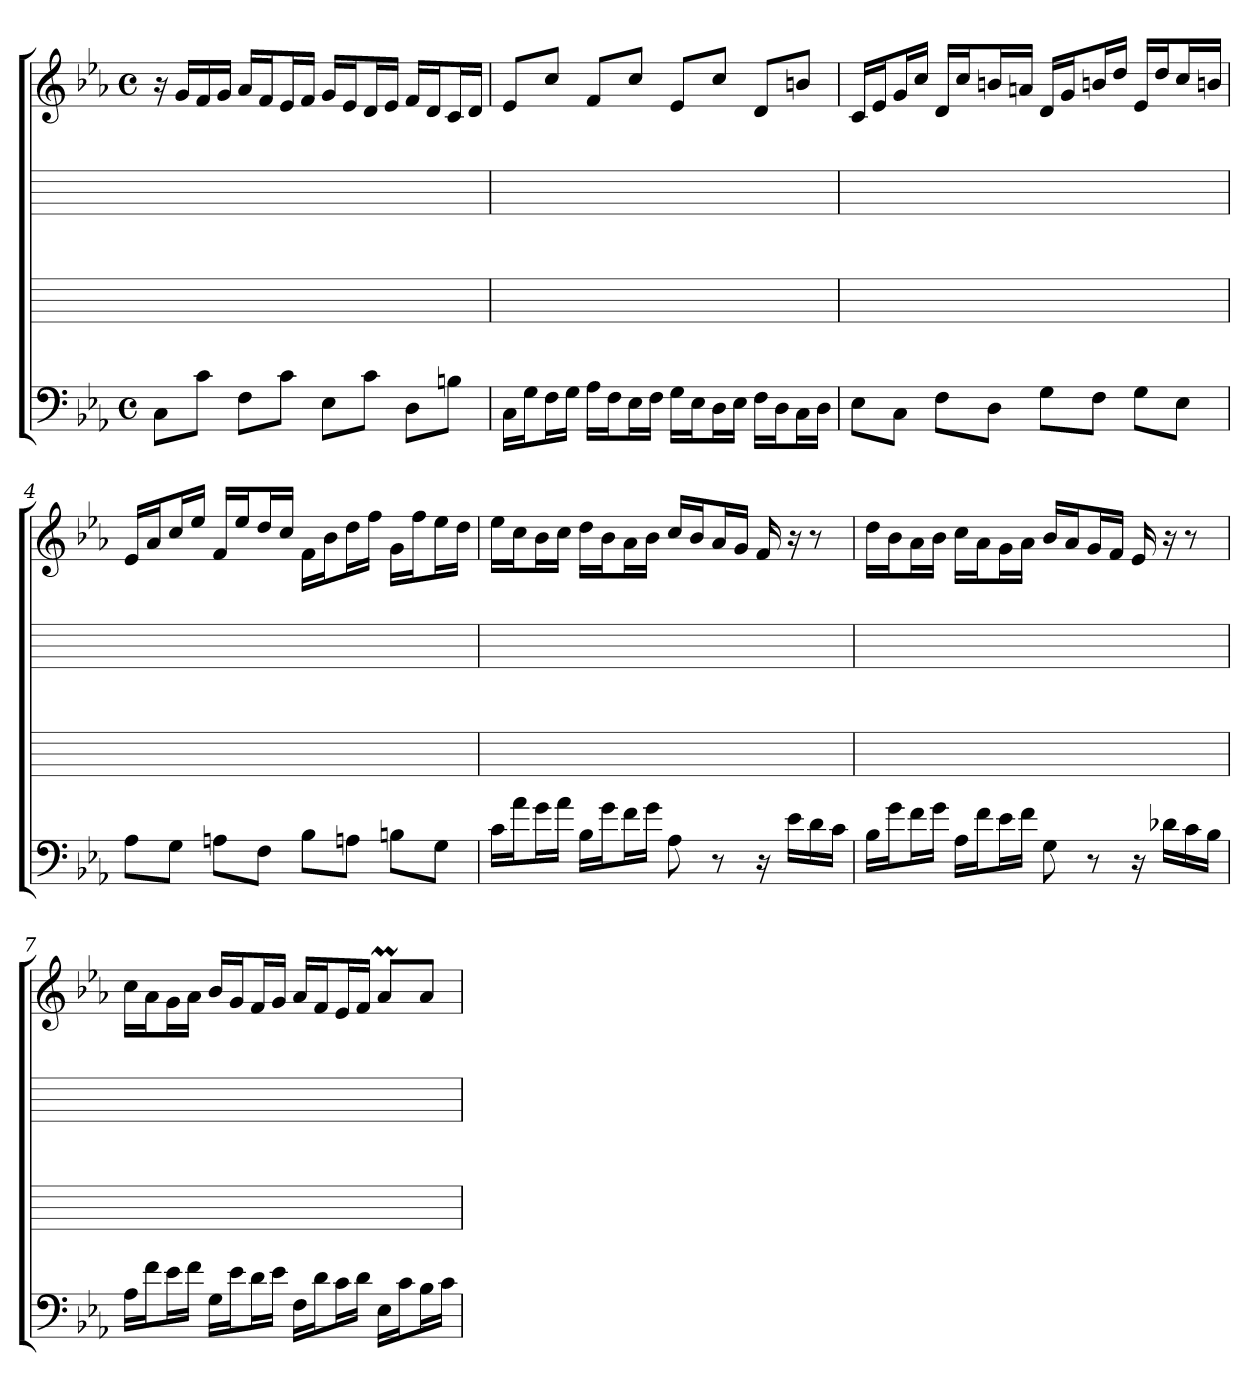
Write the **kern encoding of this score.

**kern	**kern	**kern	**kern
*part4	*part3	*part2	*part1
*staff4	*staff3	*staff2	*staff1
*clefF4	*	*	*clefG2
*k[b-e-a-]	*	*	*k[b-e-a-]
*c:	*	*	*c:
*M4/4	*	*	*M4/4
*met(c)	*	*	*met(c)
*MM70	*MM70	*MM70	*MM70
=1	=1	=1	=1
8C\L	1ryy	1ryy	16r
.	.	.	16g/LL
8c\J	.	.	16f/
.	.	.	16g/JJ
8F\L	.	.	16a-/LL
.	.	.	16f/J
8c\J	.	.	16e-/L
.	.	.	16f/JJ
8E-\L	.	.	16g/LL
.	.	.	16e-/J
8c\J	.	.	16d/L
.	.	.	16e-/JJ
8D\L	.	.	16f/LL
.	.	.	16d/J
8Bn\J	.	.	16c/L
.	.	.	16d/JJ
=2	=2	=2	=2
16C\LL	1ryy	1ryy	8e-/L
16G\J	.	.	.
16F\L	.	.	8cc/J
16G\JJ	.	.	.
16A-\LL	.	.	8f/L
16F\J	.	.	.
16E-\L	.	.	8cc/J
16F\JJ	.	.	.
16G\LL	.	.	8e-/L
16E-\J	.	.	.
16D\L	.	.	8cc/J
16E-\JJ	.	.	.
16F\LL	.	.	8d/L
16D\J	.	.	.
16C\L	.	.	8bn/J
16D\JJ	.	.	.
=3	=3	=3	=3
8E-\L	1ryy	1ryy	16c/LL
.	.	.	16e-/J
8C\J	.	.	16g/L
.	.	.	16cc/JJ
8F\L	.	.	16d/LL
.	.	.	16cc/J
8D\J	.	.	16bn/L
.	.	.	16an/JJ
8G\L	.	.	16d/LL
.	.	.	16g/J
8F\J	.	.	16bn/L
.	.	.	16dd/JJ
8G\L	.	.	16e-/LL
.	.	.	16dd/J
8E-\J	.	.	16cc/L
.	.	.	16bn/JJ
=4	=4	=4	=4
8A-\L	1ryy	1ryy	16e-/LL
.	.	.	16a-/J
8G\J	.	.	16cc/L
.	.	.	16ee-/JJ
8An\L	.	.	16f/LL
.	.	.	16ee-/J
8F\J	.	.	16dd/L
.	.	.	16cc/JJ
8B-\L	.	.	16f\LL
.	.	.	16b-\J
8An\J	.	.	16dd\L
.	.	.	16ff\JJ
8Bn\L	.	.	16g\LL
.	.	.	16ff\J
8G\J	.	.	16ee-\L
.	.	.	16dd\JJ
=5	=5	=5	=5
16c\LL	1ryy	1ryy	16ee-\LL
16a-\J	.	.	16cc\J
16g\L	.	.	16b-\L
16a-\JJ	.	.	16cc\JJ
16B-\LL	.	.	16dd\LL
16g\J	.	.	16b-\J
16f\L	.	.	16a-\L
16g\JJ	.	.	16b-\JJ
8A-	.	.	16cc/LL
.	.	.	16b-/J
8r	.	.	16a-/L
.	.	.	16g/JJ
16r	.	.	16f
16e-\LL	.	.	16r
16d\	.	.	8r
16c\JJ	.	.	.
=6	=6	=6	=6
16B-\LL	1ryy	1ryy	16dd\LL
16g\J	.	.	16b-\J
16f\L	.	.	16a-\L
16g\JJ	.	.	16b-\JJ
16A-\LL	.	.	16cc\LL
16f\J	.	.	16a-\J
16e-\L	.	.	16g\L
16f\JJ	.	.	16a-\JJ
8G	.	.	16b-/LL
.	.	.	16a-/J
8r	.	.	16g/L
.	.	.	16f/JJ
16r	.	.	16e-
16d-X\LL	.	.	16r
16c\	.	.	8r
16B-\JJ	.	.	.
=7	=7	=7	=7
16A-\LL	1ryy	1ryy	16cc\LL
16f\J	.	.	16a-\J
16e-\L	.	.	16g\L
16f\JJ	.	.	16a-\JJ
16G\LL	.	.	16b-/LL
16e-\J	.	.	16g/J
16d\L	.	.	16f/L
16e-\JJ	.	.	16g/JJ
16F\LL	.	.	16a-/LL
16d\J	.	.	16f/J
16c\L	.	.	16e-/L
16d\JJ	.	.	16f/JJ
16E-\LL	.	.	8a-M/L
16c\J	.	.	.
16B-\L	.	.	8a-/J
16c\JJ	.	.	.
=	=	=	=
*-	*-	*-	*-
